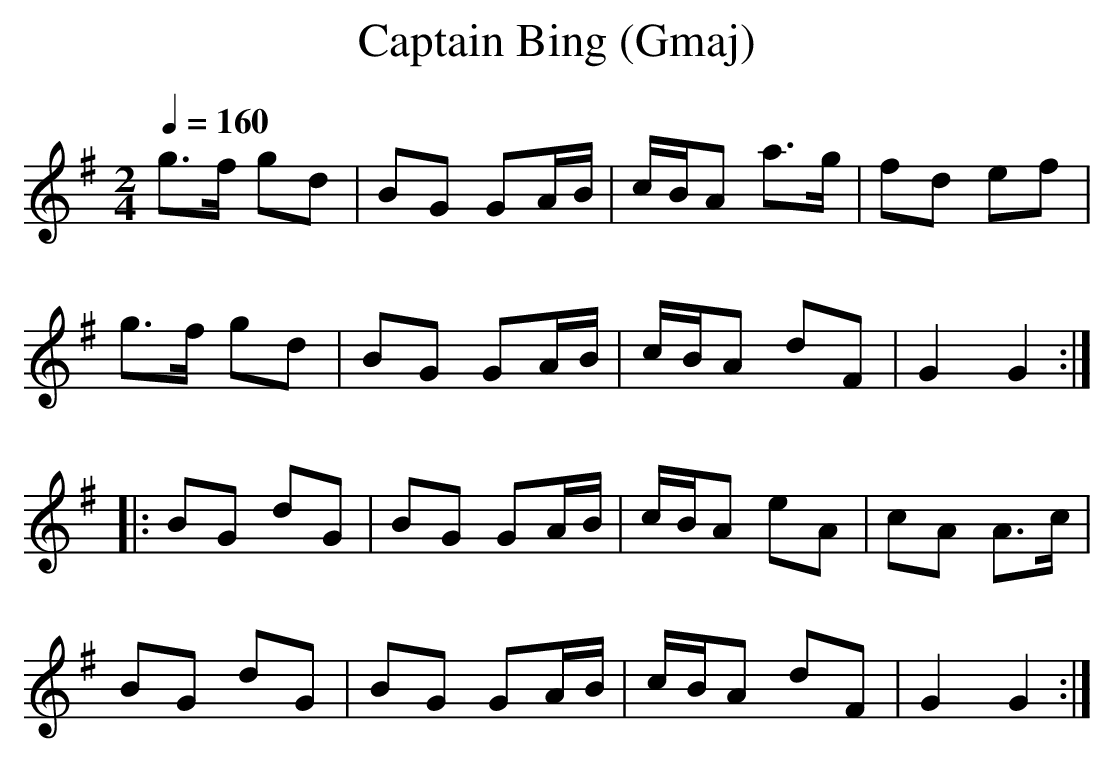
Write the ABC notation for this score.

X:1
T:Captain Bing (Gmaj)
Q:1/4=160
M:2/4
L:1/8
K:Gmaj
g>f gd|BG GA/B/|c/B/A a>g |fd ef|
g>f gd|BG GA/B/|c/B/A dF|G2 G2:|
|:BG dG|BG GA/B/|c/B/A eA|cA A>c|
BG dG|BG GA/B/|c/B/A dF|G2 G2:|
